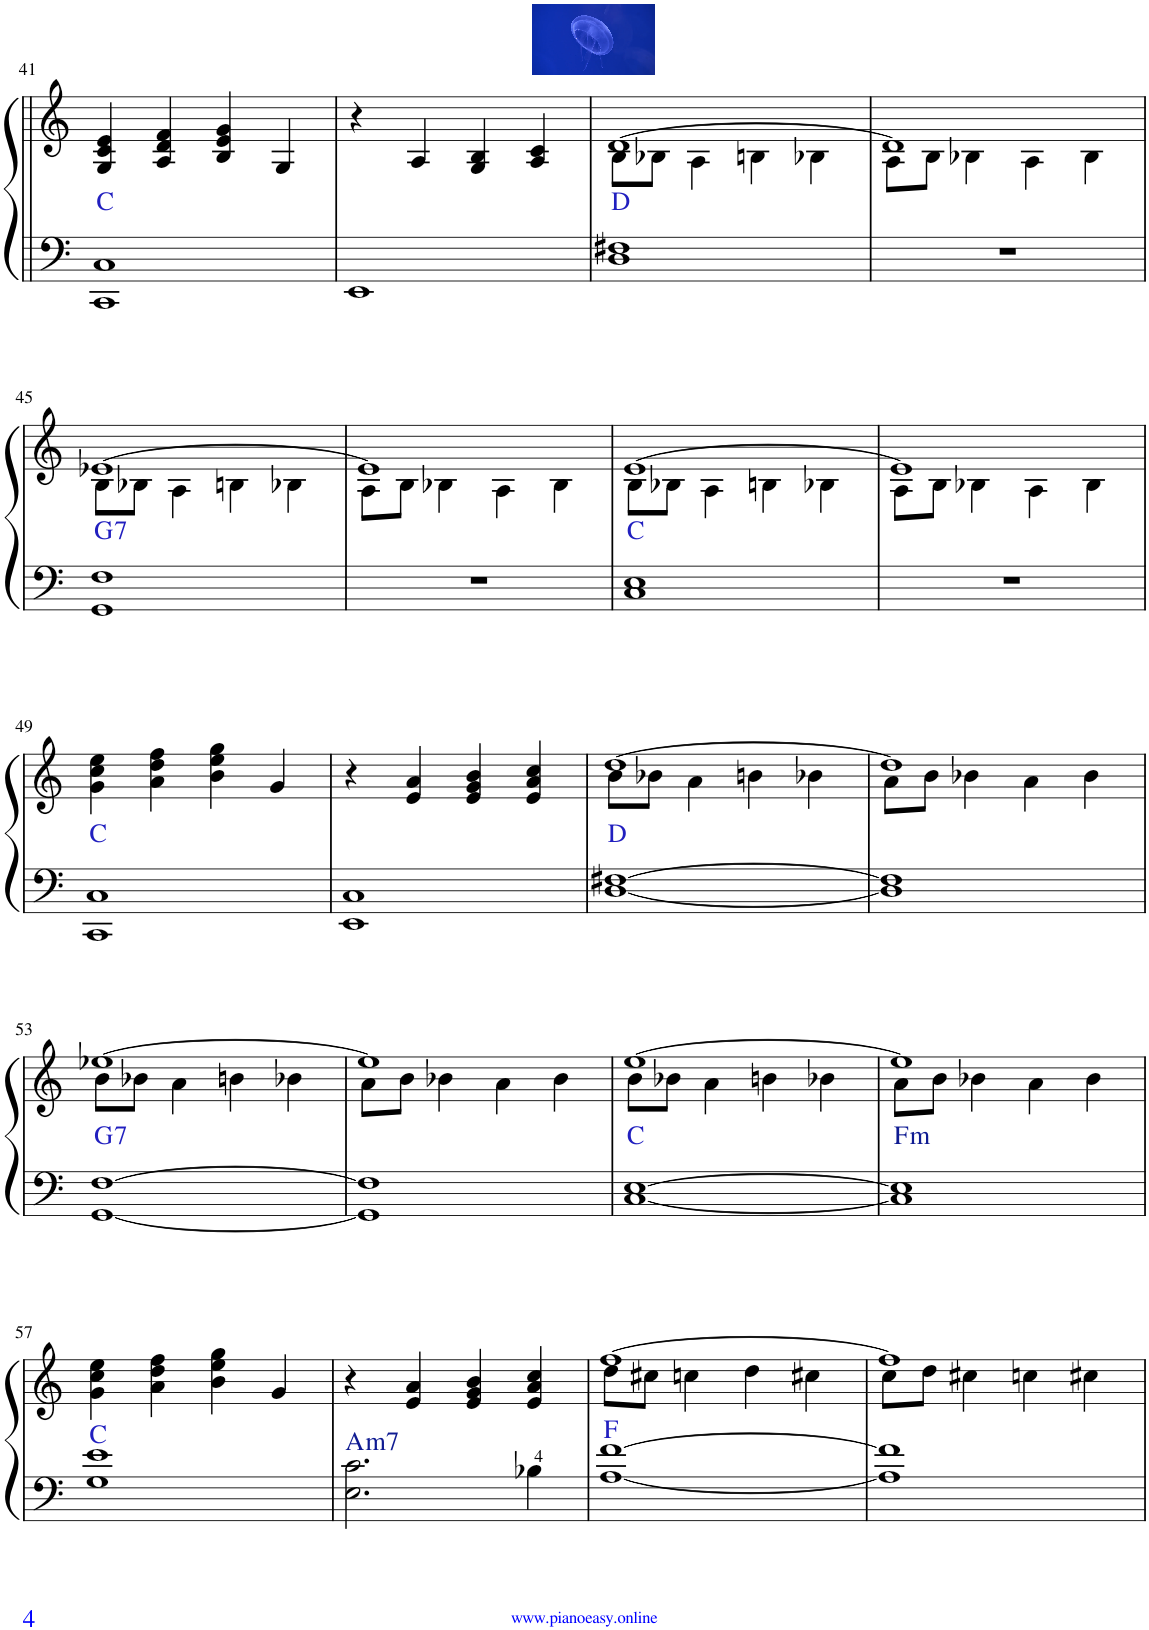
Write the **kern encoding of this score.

**kern	**kern	**harte
*part1	*part1	*part1
*staff2	*staff1	*
*I"Piano	*	*
*I'Pno.	*	*
!!LO:PB:g=z
*clefF4	*clefG2	*
*k[]	*k[]	*
*M4/4	*M4/4	*
=41	=41	=41
1CC 1C	4G/ 4c/ 4e/	C:maj
.	4A/ 4d/ 4f/	.
.	4B/ 4e/ 4g/	.
.	4G/	.
=42	=42	=42
1EE	4r	.
.	4A/	.
.	4G/ 4B/	.
.	4A/ 4c/	.
=43	=43	=43
*	*^	*
1D 1F#X	[1d	8B\L	D:maj
.	.	8B-X\J	.
.	.	4A\	.
.	.	4Bn\	.
.	.	4B-X\	.
=44	=44	=44	=44
1r	1d]	8A\L	.
.	.	8B\J	.
.	.	4B-X\	.
.	.	4A\	.
.	.	4B-\	.
!!LO:LB:g=z	!!
=45	=45	=45	=45
!	!	!	!LO:H:kt=7
1GG 1F	[1e-X	8B\L	G:7
.	.	8B-X\J	.
.	.	4A\	.
.	.	4Bn\	.
.	.	4B-X\	.
=46	=46	=46	=46
1r	1e-]	8A\L	.
.	.	8B\J	.
.	.	4B-X\	.
.	.	4A\	.
.	.	4B-\	.
=47	=47	=47	=47
1C 1E	[1e	8B\L	C:maj
.	.	8B-X\J	.
.	.	4A\	.
.	.	4Bn\	.
.	.	4B-X\	.
=48	=48	=48	=48
1r	1e]	8A\L	.
.	.	8B\J	.
.	.	4B-X\	.
.	.	4A\	.
.	.	4B-\	.
*	*v	*v	*
!!LO:LB:g=z
=49	=49	=49
1CC 1C	4g\ 4cc\ 4ee\	C:maj
.	4a\ 4dd\ 4ff\	.
.	4b\ 4ee\ 4gg\	.
.	4g/	.
=50	=50	=50
1EE 1C	4r	.
.	4e/ 4a/	.
.	4e/ 4g/ 4b/	.
.	4e/ 4a/ 4cc/	.
=51	=51	=51
*	*^	*
[1D [1F#X	[1dd	8b\L	D:maj
.	.	8b-X\J	.
.	.	4a\	.
.	.	4bn\	.
.	.	4b-X\	.
=52	=52	=52	=52
1D] 1F#]	1dd]	8a\L	.
.	.	8b\J	.
.	.	4b-X\	.
.	.	4a\	.
.	.	4b-\	.
!!LO:LB:g=z	!!
=53	=53	=53	=53
!	!	!	!LO:H:kt=7
[1GG [1F	[1ee-X	8b\L	G:7
.	.	8b-X\J	.
.	.	4a\	.
.	.	4bn\	.
.	.	4b-X\	.
=54	=54	=54	=54
1GG] 1F]	1ee-]	8a\L	.
.	.	8b\J	.
.	.	4b-X\	.
.	.	4a\	.
.	.	4b-\	.
=55	=55	=55	=55
[1C [1E	[1ee	8b\L	C:maj
.	.	8b-X\J	.
.	.	4a\	.
.	.	4bn\	.
.	.	4b-X\	.
=56	=56	=56	=56
!	!	!	!LO:H:kt=m
1C] 1E]	1ee]	8a\L	F:min
.	.	8b\J	.
.	.	4b-X\	.
.	.	4a\	.
.	.	4b-\	.
*	*v	*v	*
!!LO:LB:g=z
=57	=57	=57
1G 1e	4g\ 4cc\ 4ee\	C:maj
.	4a\ 4dd\ 4ff\	.
.	4b\ 4ee\ 4gg\	.
.	4g/	.
=58	=58	=58
!	!	!LO:H:kt=m7
2.E\ 2.c\	4r	A:min7
.	4e/ 4a/	.
.	4e/ 4g/ 4b/	.
4B-X\	4e/ 4a/ 4cc/	.
=59	=59	=59
*	*^	*
[1A [1f	[1ff	8dd\L	F:maj
.	.	8cc#X\J	.
.	.	4ccn\	.
.	.	4dd\	.
.	.	4cc#X\	.
=60	=60	=60	=60
1A] 1f]	1ff]	8cc\L	.
.	.	8dd\J	.
.	.	4cc#X\	.
.	.	4ccn\	.
.	.	4cc#X\	.
*	*v	*v	*
=	=	=
*-	*-	*-
